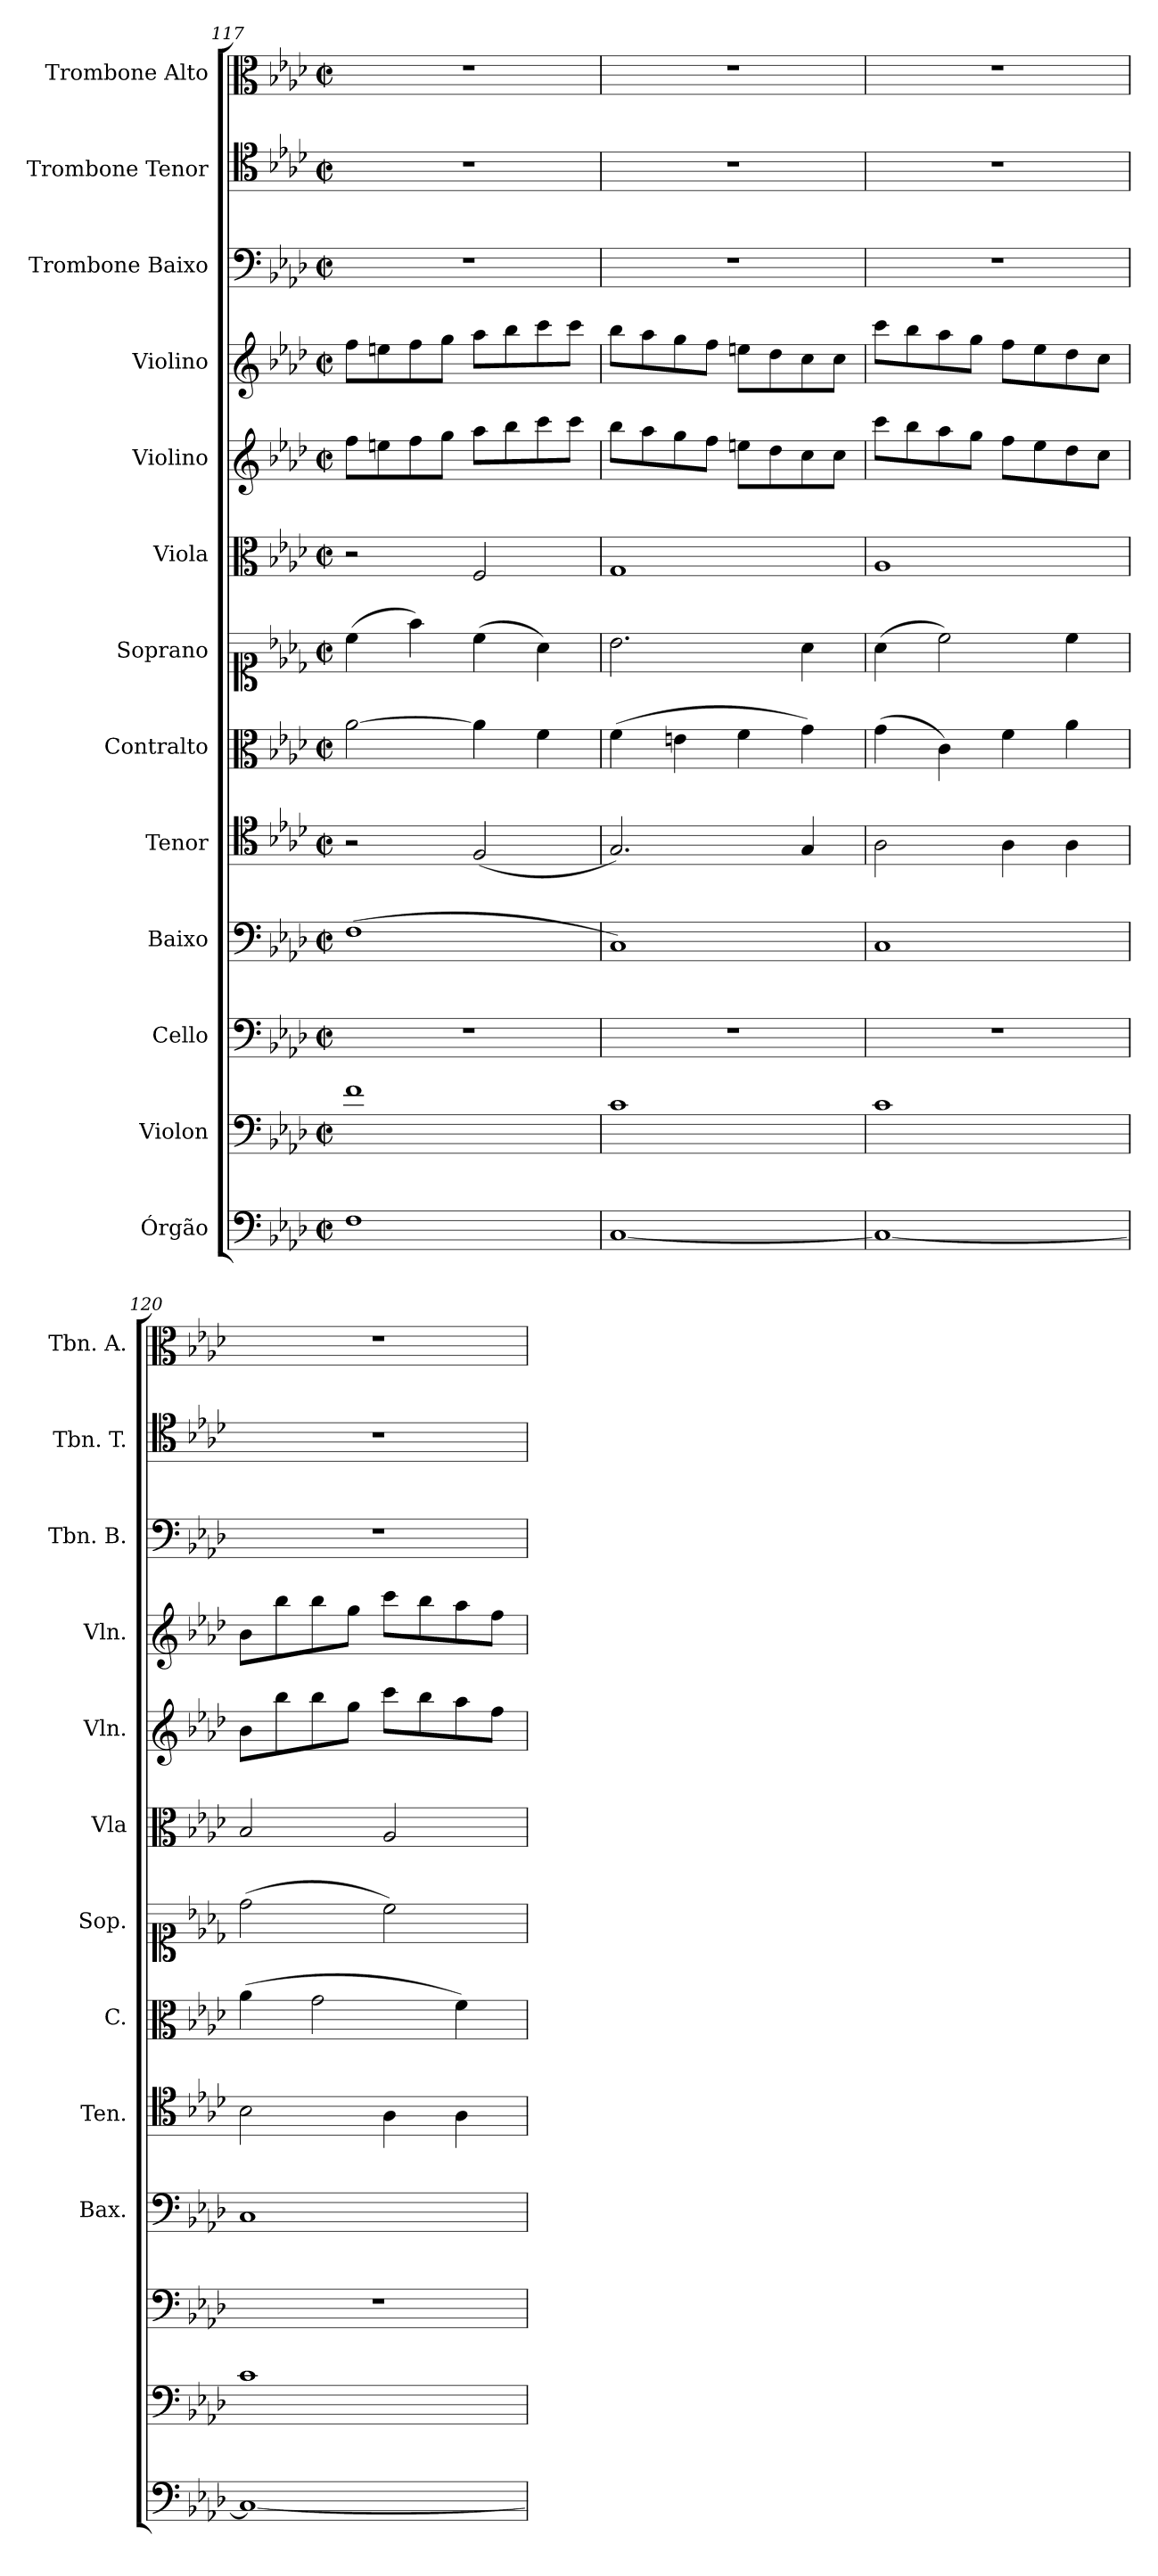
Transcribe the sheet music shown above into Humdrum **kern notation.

**kern	**kern	**kern	**kern	**kern	**kern	**kern	**kern	**kern	**kern	**kern	**kern	**kern
*part13	*part12	*part11	*part10	*part9	*part8	*part7	*part6	*part5	*part4	*part3	*part2	*part1
*staff13	*staff12	*staff11	*staff10	*staff9	*staff8	*staff7	*staff6	*staff5	*staff4	*staff3	*staff2	*staff1
*I"Órgão	*I"Violon	*I"Cello	*I"Baixo	*I"Tenor	*I"Contralto	*I"Soprano	*I"Viola	*I"Violino	*I"Violino	*I"Trombone Baixo	*I"Trombone Tenor	*I"Trombone Alto
*	*	*	*I'Bax.	*I'Ten.	*I'C.	*I'Sop.	*I'Vla	*I'Vln.	*I'Vln.	*I'Tbn. B.	*I'Tbn. T.	*I'Tbn. A.
*clefF4	*clefF4	*clefF4	*clefF4	*clefC4	*clefC3	*clefC1	*clefC3	*clefG2	*clefG2	*clefF4	*clefC4	*clefC3
*	*ITrd7c12	*	*	*	*	*	*	*	*	*	*	*
*k[b-e-a-d-]	*k[b-e-a-d-]	*k[b-e-a-d-]	*k[b-e-a-d-]	*k[b-e-a-d-]	*k[b-e-a-d-]	*k[b-e-a-d-]	*k[b-e-a-d-]	*k[b-e-a-d-]	*k[b-e-a-d-]	*k[b-e-a-d-]	*k[b-e-a-d-]	*k[b-e-a-d-]
*M2/2	*M2/2	*M2/2	*M2/2	*M2/2	*M2/2	*M2/2	*M2/2	*M2/2	*M2/2	*M2/2	*M2/2	*M2/2
*met(c|)	*met(c|)	*met(c|)	*met(c|)	*met(c|)	*met(c|)	*met(c|)	*met(c|)	*met(c|)	*met(c|)	*met(c|)	*met(c|)	*met(c|)
=117	=117	=117	=117	=117	=117	=117	=117	=117	=117	=117	=117	=117
1F	1F	1r	(>1F	2r	[2a-\	(>4cc\	2r	8ff\L	8ff\L	1r	1r	1r
.	.	.	.	.	.	.	.	8een\	8een\	.	.	.
.	.	.	.	.	.	4ff\)	.	8ff\	8ff\	.	.	.
.	.	.	.	.	.	.	.	8gg\J	8gg\J	.	.	.
.	.	.	.	(<2F/	4a-\]	(>4cc\	2F/	8aa-\L	8aa-\L	.	.	.
.	.	.	.	.	.	.	.	8bb-\	8bb-\	.	.	.
.	.	.	.	.	4f\	4a-\)	.	8ccc\	8ccc\	.	.	.
.	.	.	.	.	.	.	.	8ccc\J	8ccc\J	.	.	.
=118	=118	=118	=118	=118	=118	=118	=118	=118	=118	=118	=118	=118
[1C	1C	1r	1C)	2.G/)	(>4f\	2.b-\	1G	8bb-\L	8bb-\L	1r	1r	1r
.	.	.	.	.	.	.	.	8aa-\	8aa-\	.	.	.
.	.	.	.	.	4en\	.	.	8gg\	8gg\	.	.	.
.	.	.	.	.	.	.	.	8ff\J	8ff\J	.	.	.
.	.	.	.	.	4f\	.	.	8een\L	8een\L	.	.	.
.	.	.	.	.	.	.	.	8dd-\	8dd-\	.	.	.
.	.	.	.	4G/	4g\)	4a-\	.	8cc\	8cc\	.	.	.
.	.	.	.	.	.	.	.	8cc\J	8cc\J	.	.	.
!!LO:PB:g=z
=119	=119	=119	=119	=119	=119	=119	=119	=119	=119	=119	=119	=119
1C_	1C	1r	1C	2A-\	(>4g\	(>4a-\	1A-	8ccc\L	8ccc\L	1r	1r	1r
.	.	.	.	.	.	.	.	8bb-\	8bb-\	.	.	.
.	.	.	.	.	4c\)	2cc\)	.	8aa-\	8aa-\	.	.	.
.	.	.	.	.	.	.	.	8gg\J	8gg\J	.	.	.
.	.	.	.	4A-\	4f\	.	.	8ff\L	8ff\L	.	.	.
.	.	.	.	.	.	.	.	8ee-i\	8ee-i\	.	.	.
.	.	.	.	4A-\	4a-\	4cc\	.	8dd-\	8dd-\	.	.	.
.	.	.	.	.	.	.	.	8cc\J	8cc\J	.	.	.
=120	=120	=120	=120	=120	=120	=120	=120	=120	=120	=120	=120	=120
1C_	1C	1r	1C	2B-\	(>4a-\	(>2dd-\	2B-/	8b-\L	8b-\L	1r	1r	1r
.	.	.	.	.	.	.	.	8bb-\	8bb-\	.	.	.
.	.	.	.	.	2g\	.	.	8bb-\	8bb-\	.	.	.
.	.	.	.	.	.	.	.	8gg\J	8gg\J	.	.	.
.	.	.	.	4A-\	.	2cc\)	2A-/	8ccc\L	8ccc\L	.	.	.
.	.	.	.	.	.	.	.	8bb-\	8bb-\	.	.	.
.	.	.	.	4A-\	4f\)	.	.	8aa-\	8aa-\	.	.	.
.	.	.	.	.	.	.	.	8ff\J	8ff\J	.	.	.
=	=	=	=	=	=	=	=	=	=	=	=	=
*-	*-	*-	*-	*-	*-	*-	*-	*-	*-	*-	*-	*-
